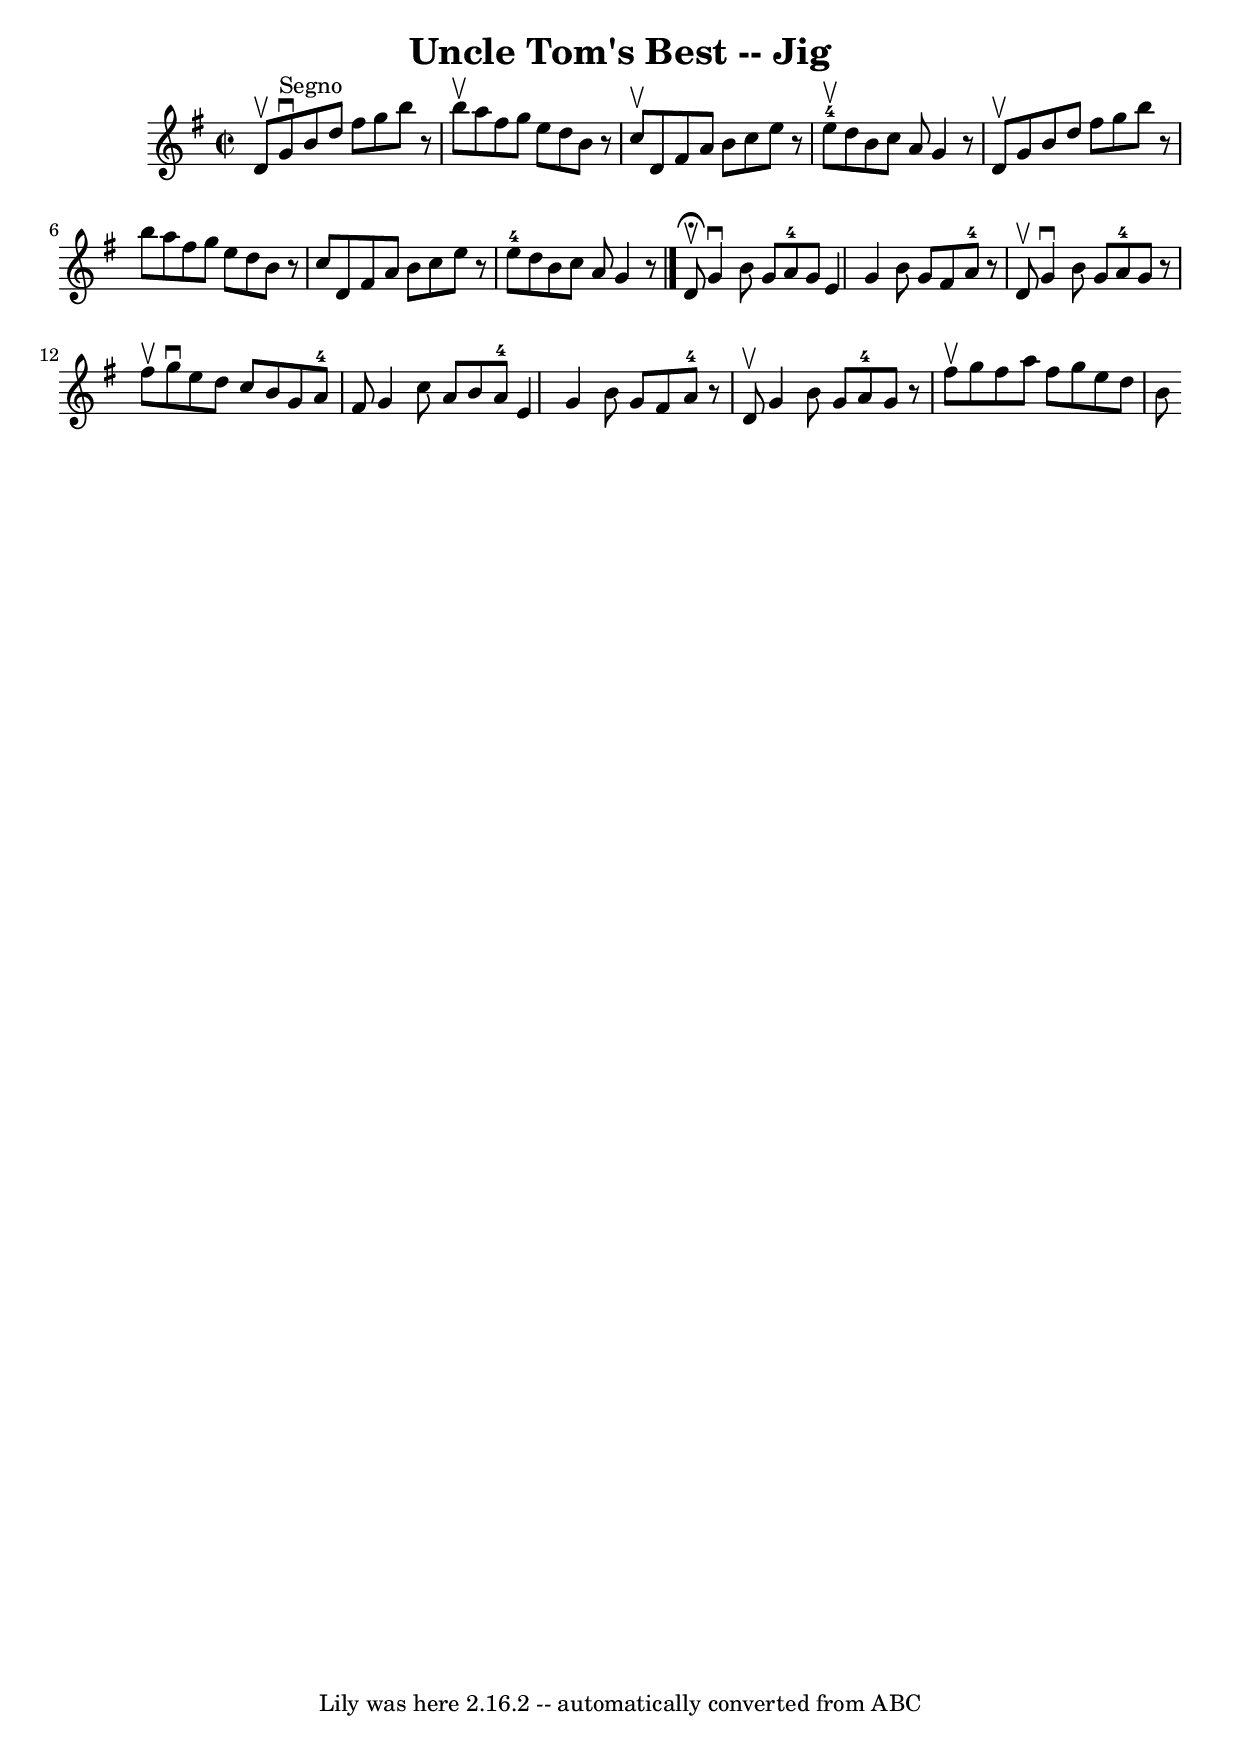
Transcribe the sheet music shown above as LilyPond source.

\version "2.16.2"
\include "Mammoth.ily"
\header {
  %% book = "Ryan's Mammoth Collection"
 crossRefNumber = "1"
 footnotes = "\\\\117 660"
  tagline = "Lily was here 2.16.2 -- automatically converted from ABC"
  title = "Uncle Tom's Best -- Jig"

}
voicedefault =  {


  \override Staff.TimeSignature #'style = #'C
  \time 2/2 
  \key g \major d'8^\upbow    |
 g'8^"Segno"^\downbow b'8 d''8 fis''8 g''8 b''8    r8 b''8^\upbow    |
 a''8 fis''8 g''8 e''8 d''8 b'8    r8 c''8^\upbow    |
 d'8 fis'8 a'8 b'8 c''8 e''8    r8 e''8-4^\upbow    |
 d''8 b'8 c''8 a'8 g'4    r8 d'8^\upbow    |
 g'8 b'8 d''8 fis''8 g''8 b''8    r8 b''8     |
 a''8 fis''8 g''8 e''8 d''8 b'8    r8 c''8     |
 d'8 fis'8 a'8 b'8 c''8 e''8    r8 e''8-4    |
 d''8 b'8 c''8 a'8 g'4    r8     \bar "|." d'8^\fermata^\upbow  |
 g'4^\downbow b'8 g'8 a'8-4 g'8 e'4     |
 g'4 b'8 g'8 fis'8 a'8-4      r8 d'8^\upbow    |
 g'4^\downbow b'8 g'8 a'8-4 g'8       r8 fis''8^\upbow    |
 g''8^\downbow e''8 d''8 c''8 b'8 g'8 a'8-4 fis'8     |
 g'4 c''8 a'8 b'8 a'8-4 e'4     |
 g'4 b'8 g'8 fis'8 a'8-4   r8 d'8^\upbow    |
 g'4 b'8 g'8 a'8-4 g'8    r8 fis''8^\upbow    |
 g''8 fis''8 a''8 fis''8 g''8 e''8 d''8 b'8       \bar " |."   

}

\score{
  <<

    \context Staff="default"
    {
      \voicedefault 
      
    }

  >>
  \layout {
    
  }
  \midi {
  }

}
